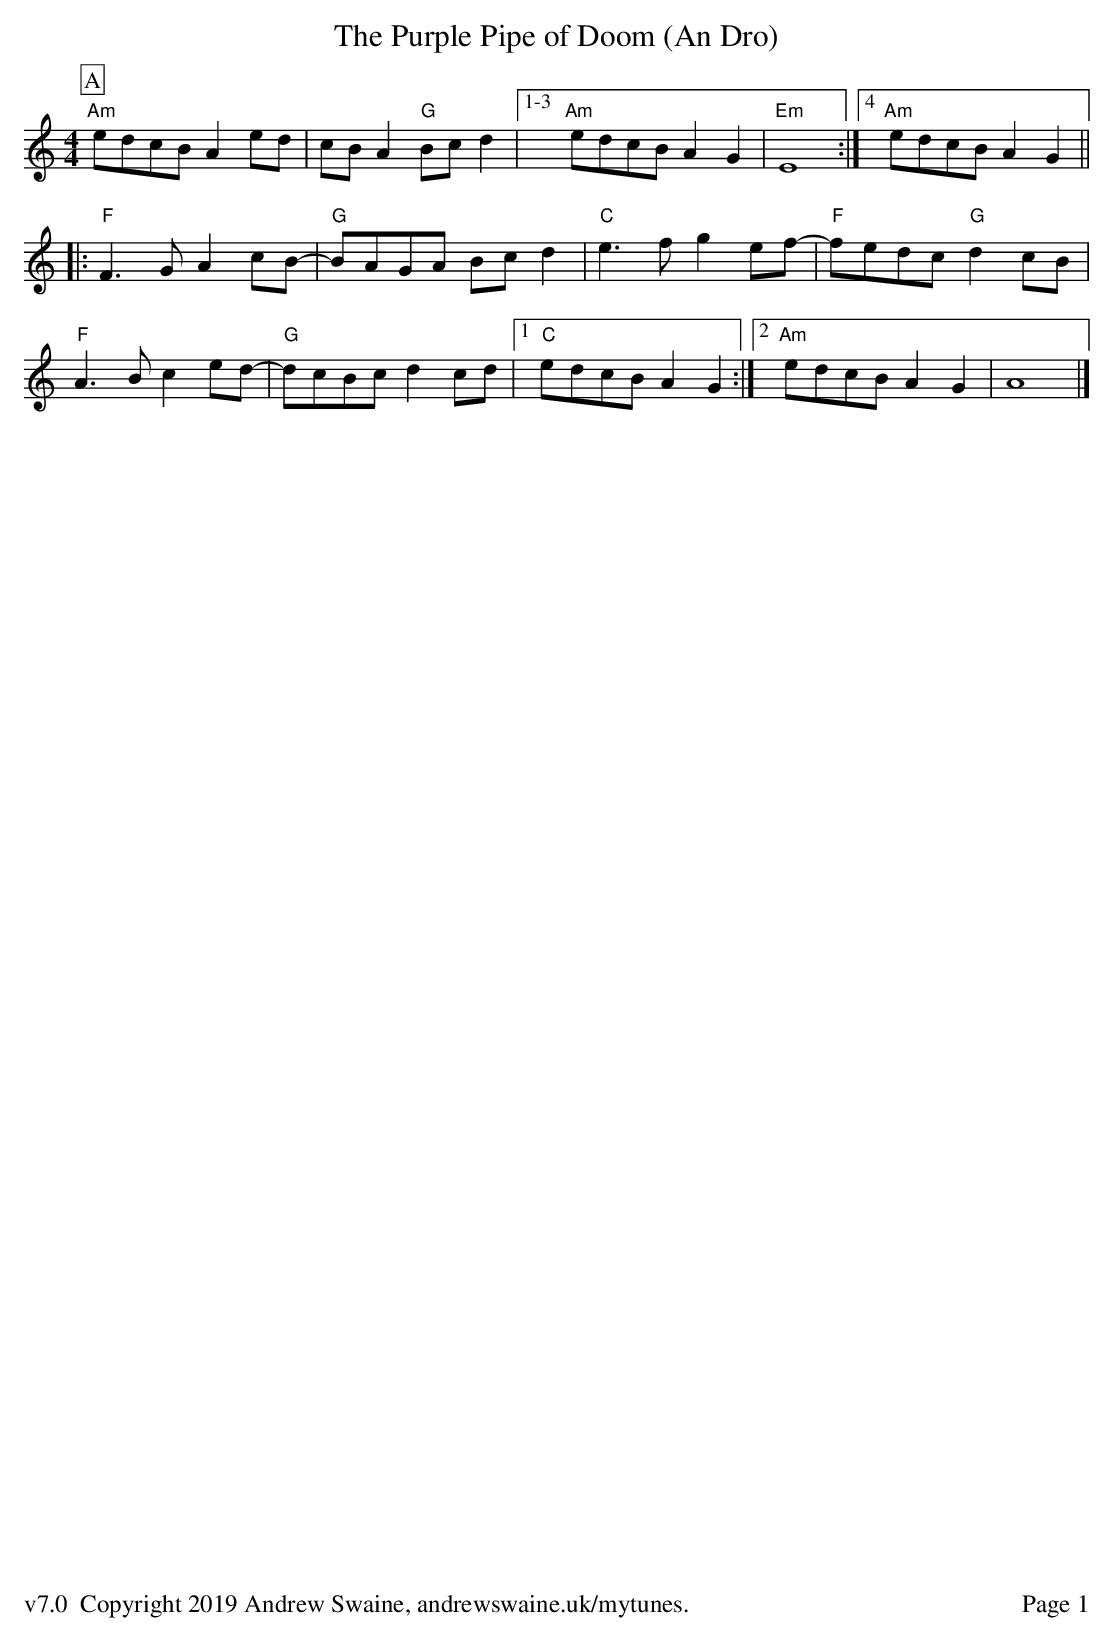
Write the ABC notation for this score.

X:1
T:Purple Pipe of Doom (An Dro), The
M:4/4
L:1/8
K:Am
P:A
"Am"edcB A2ed | cBA2 "G"Bcd2 |1-3 "Am"edcB A2G2 | "Em"E8 :|4 "Am"edcB A2G2 ||
|:"F"F3G A2cB- | "G"BAGA Bcd2 | "C"e3f g2ef- | "F"fedc "G"d2cB |
"F"A3B c2ed- | "G"dcBc d2cd |1 "C"edcB A2G2 :|2 "Am"edcB A2G2 | A8 |]
